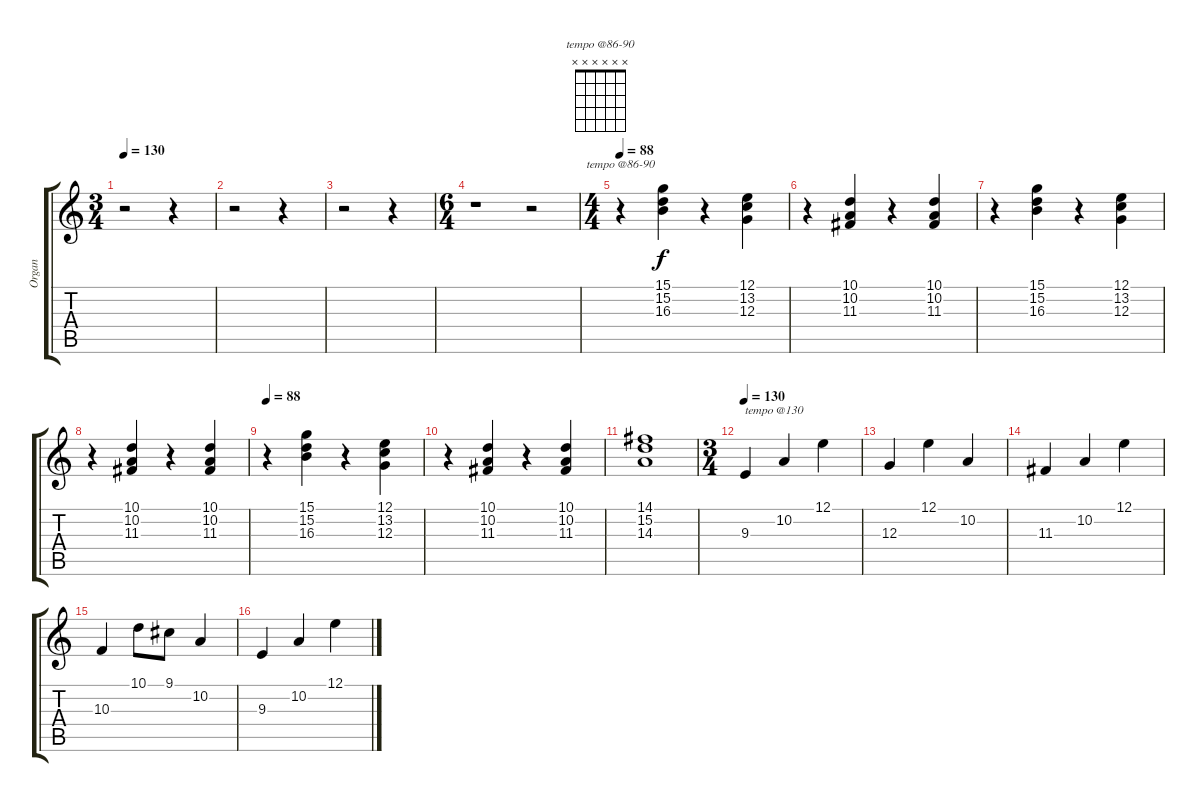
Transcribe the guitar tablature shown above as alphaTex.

\track ("Organ" "Organ") {instrument harpsichord}
\staff {score tabs}
\tuning (E4 B3 G3 D3 A2 E2) {hide}
\chord ("tempo @86-90" x x x x x x)
\ts (3 4)
\tempo 130
\clef g2
\ks c
r.2{dy f} r.4 |
r.2 r.4 |
r.2 r.4 |
\ts (6 4)
r.1 r.2 |
\ts (4 4)
\tempo 88
r.4{ch "tempo @86-90"} (15.1 15.2 16.3).4 r.4 (12.1 13.2 12.3).4 |
r.4 (10.1 10.2 11.3).4 r.4 (10.1 10.2 11.3).4 |
r.4 (15.1 15.2 16.3).4 r.4 (12.1 13.2 12.3).4 |
r.4 (10.1 10.2 11.3).4 r.4 (10.1 10.2 11.3).4 |
\tempo 88
r.4 (15.1 15.2 16.3).4 r.4 (12.1 13.2 12.3).4 |
r.4 (10.1 10.2 11.3).4 r.4 (10.1 10.2 11.3).4 |
(14.1 15.2 14.3).1 |
\ts (3 4)
\tempo 130
9.3.4{txt "tempo @130"} 10.2.4 12.1.4 |
12.3.4 12.1.4 10.2.4 |
11.3.4 10.2.4 12.1.4 |
10.3.4 10.1.8 9.1.8 10.2.4 |
9.3.4 10.2.4 12.1.4
